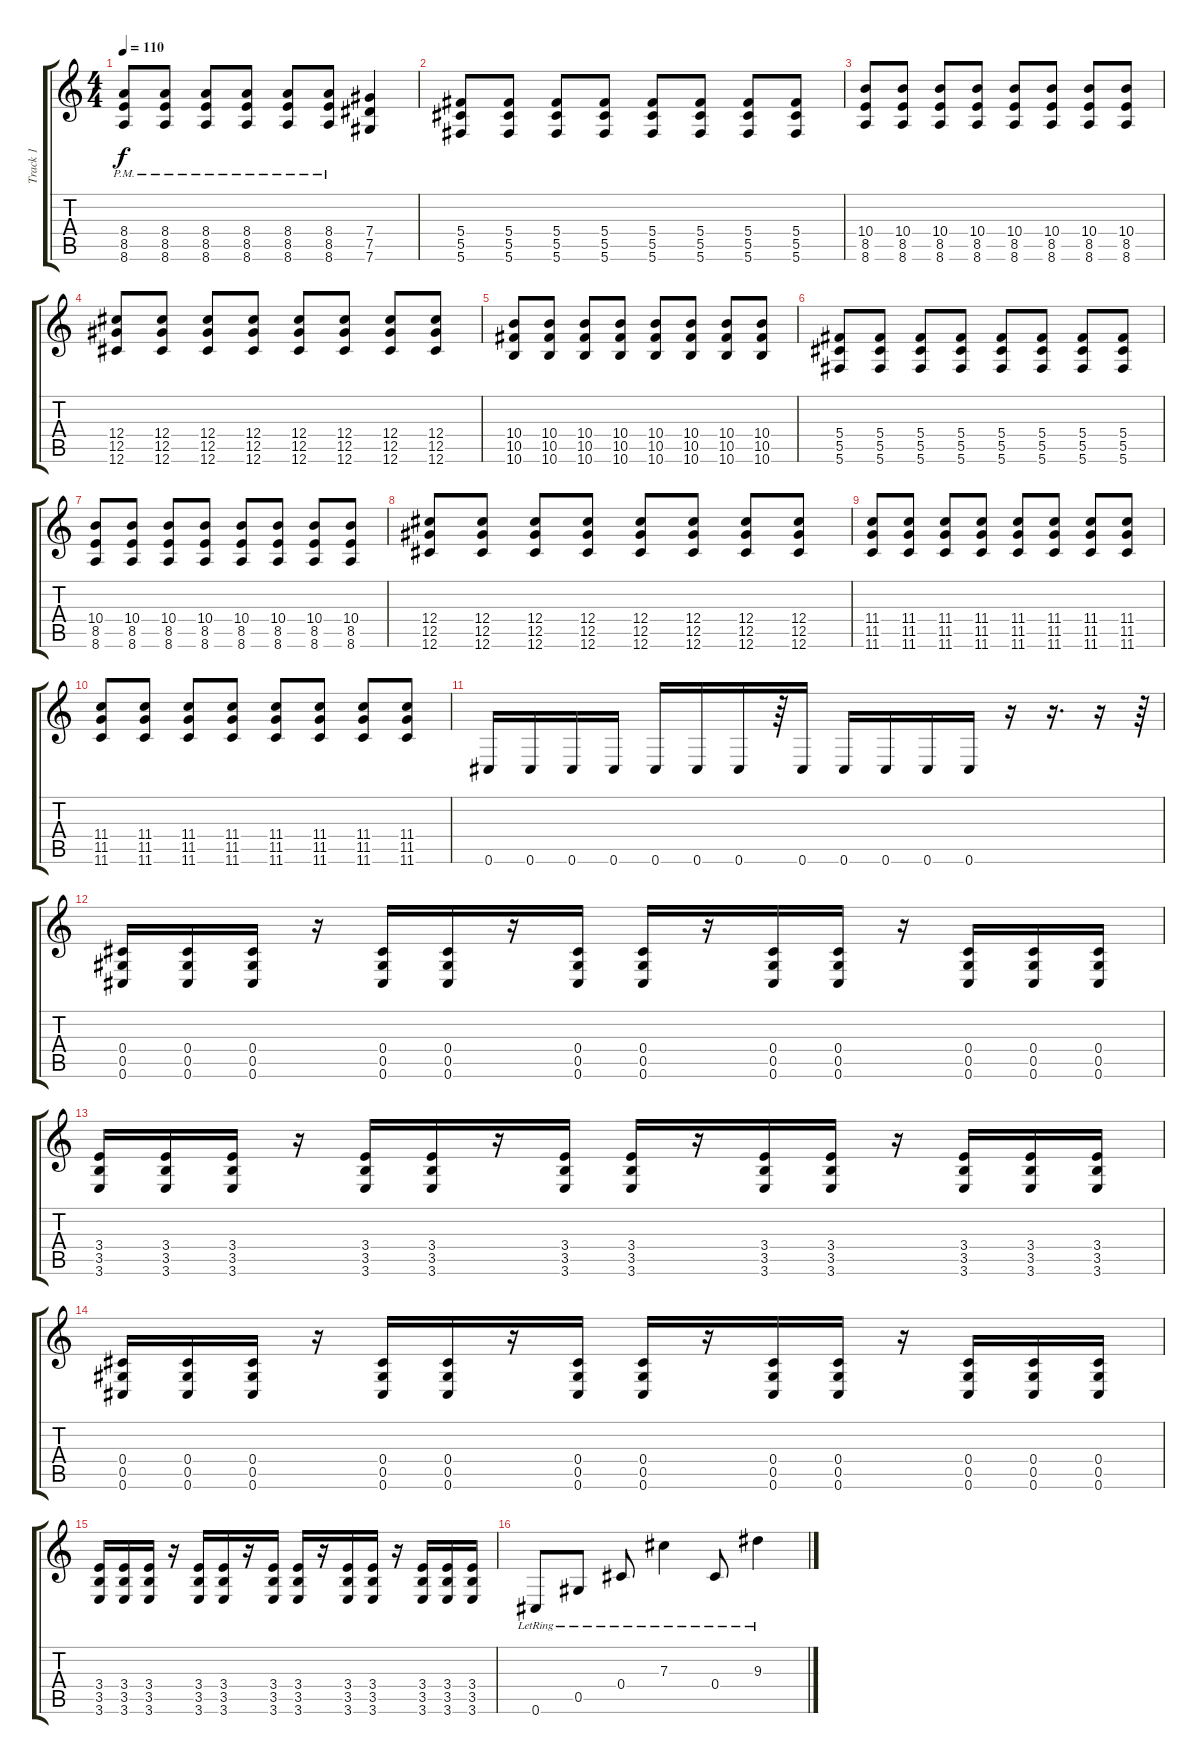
\track ("Track 1" "Track 1") {instrument acousticguitarsteel}
\staff {score tabs}
\tuning (Eb4 Bb3 Gb3 Db3 Ab2 Db2) {hide}
\ts (4 4)
\tempo 110
\clef g2
\ks c
(8.4{pm} 8.5{pm} 8.6{pm}).8{dy f} (8.4{pm} 8.5{pm} 8.6{pm}).8 (8.4{pm} 8.5{pm} 8.6{pm}).8 (8.4{pm} 8.5{pm} 8.6{pm}).8 (8.4{pm} 8.5{pm} 8.6{pm}).8 (8.4 8.5 8.6{pm}).8 (7.4 7.5 7.6).4 |
(5.4 5.5 5.6).8 (5.4 5.5 5.6).8 (5.4 5.5 5.6).8 (5.4 5.5 5.6).8 (5.4 5.5 5.6).8 (5.4 5.5 5.6).8 (5.4 5.5 5.6).8 (5.4 5.5 5.6).8 |
(10.4 8.5 8.6).8 (10.4 8.5 8.6).8 (10.4 8.5 8.6).8 (10.4 8.5 8.6).8 (10.4 8.5 8.6).8 (10.4 8.5 8.6).8 (10.4 8.5 8.6).8 (10.4 8.5 8.6).8 |
(12.4 12.5 12.6).8 (12.4 12.5 12.6).8 (12.4 12.5 12.6).8 (12.4 12.5 12.6).8 (12.4 12.5 12.6).8 (12.4 12.5 12.6).8 (12.4 12.5 12.6).8 (12.4 12.5 12.6).8 |
(10.4 10.5 10.6).8 (10.4 10.5 10.6).8 (10.4 10.5 10.6).8 (10.4 10.5 10.6).8 (10.4 10.5 10.6).8 (10.4 10.5 10.6).8 (10.4 10.5 10.6).8 (10.4 10.5 10.6).8 |
(5.4 5.5 5.6).8 (5.4 5.5 5.6).8 (5.4 5.5 5.6).8 (5.4 5.5 5.6).8 (5.4 5.5 5.6).8 (5.4 5.5 5.6).8 (5.4 5.5 5.6).8 (5.4 5.5 5.6).8 |
(10.4 8.5 8.6).8 (10.4 8.5 8.6).8 (10.4 8.5 8.6).8 (10.4 8.5 8.6).8 (10.4 8.5 8.6).8 (10.4 8.5 8.6).8 (10.4 8.5 8.6).8 (10.4 8.5 8.6).8 |
(12.4 12.5 12.6).8 (12.4 12.5 12.6).8 (12.4 12.5 12.6).8 (12.4 12.5 12.6).8 (12.4 12.5 12.6).8 (12.4 12.5 12.6).8 (12.4 12.5 12.6).8 (12.4 12.5 12.6).8 |
(11.4 11.5 11.6).8 (11.4 11.5 11.6).8 (11.4 11.5 11.6).8 (11.4 11.5 11.6).8 (11.4 11.5 11.6).8 (11.4 11.5 11.6).8 (11.4 11.5 11.6).8 (11.4 11.5 11.6).8 |
(11.4 11.5 11.6).8 (11.4 11.5 11.6).8 (11.4 11.5 11.6).8 (11.4 11.5 11.6).8 (11.4 11.5 11.6).8 (11.4 11.5 11.6).8 (11.4 11.5 11.6).8 (11.4 11.5 11.6).8 |
0.6.16{volume 13} 0.6.16 0.6.16 0.6.16 0.6.16 0.6.16 0.6.16 r.64 0.6.16 0.6.16 0.6.16 0.6.16 0.6.16 r.16 r.16{d} r.16 r.64 |
(0.4 0.5 0.6).16{volume 12} (0.4 0.5 0.6).16 (0.4 0.5 0.6).16 r.16 (0.4 0.5 0.6).16 (0.4 0.5 0.6).16 r.16 (0.4 0.5 0.6).16 (0.4 0.5 0.6).16 r.16 (0.4 0.5 0.6).16 (0.4 0.5 0.6).16 r.16 (0.4 0.5 0.6).16 (0.4 0.5 0.6).16 (0.4 0.5 0.6).16 |
(3.4 3.5 3.6).16 (3.4 3.5 3.6).16 (3.4 3.5 3.6).16 r.16 (3.4 3.5 3.6).16 (3.4 3.5 3.6).16 r.16 (3.4 3.5 3.6).16 (3.4 3.5 3.6).16 r.16 (3.4 3.5 3.6).16 (3.4 3.5 3.6).16 r.16 (3.4 3.5 3.6).16 (3.4 3.5 3.6).16 (3.4 3.5 3.6).16 |
(0.4 0.5 0.6).16 (0.4 0.5 0.6).16 (0.4 0.5 0.6).16 r.16 (0.4 0.5 0.6).16 (0.4 0.5 0.6).16 r.16 (0.4 0.5 0.6).16 (0.4 0.5 0.6).16 r.16 (0.4 0.5 0.6).16 (0.4 0.5 0.6).16 r.16 (0.4 0.5 0.6).16 (0.4 0.5 0.6).16 (0.4 0.5 0.6).16 |
(3.4 3.5 3.6).16 (3.4 3.5 3.6).16 (3.4 3.5 3.6).16 r.16 (3.4 3.5 3.6).16 (3.4 3.5 3.6).16 r.16 (3.4 3.5 3.6).16 (3.4 3.5 3.6).16 r.16 (3.4 3.5 3.6).16 (3.4 3.5 3.6).16 r.16 (3.4 3.5 3.6).16 (3.4 3.5 3.6).16 (3.4 3.5 3.6).16 |
0.6{lr}.8 0.5{lr}.8 0.4{lr}.8 7.3{lr}.4 0.4{lr}.8 9.3{lr}.4
